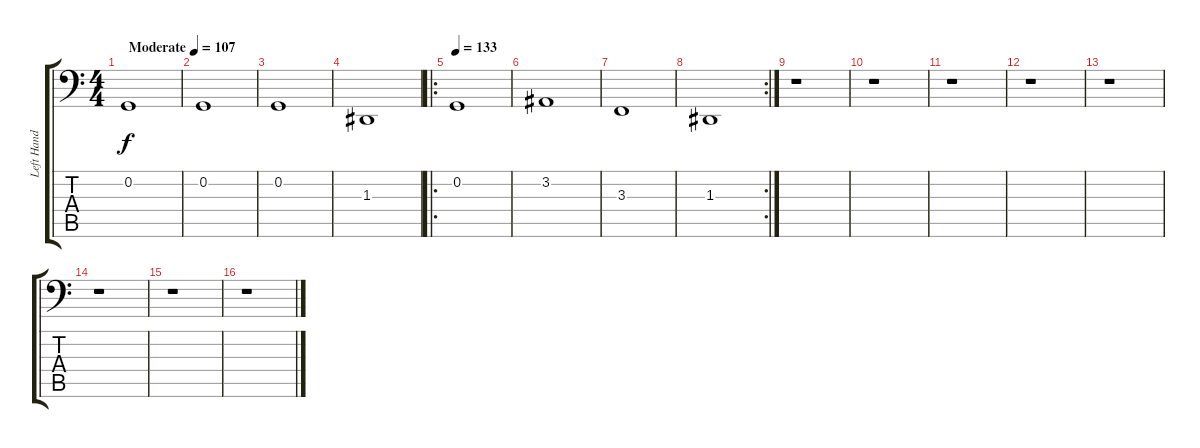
\track ("Left Hand" "Left Hand") {instrument acousticgrandpiano}
\staff {score tabs}
\tuning (C3 G2 D2 A1 E1 B0) {hide}
\ts (4 4)
\tempo (107 "Moderate")
\clef f4
\ks c
0.2.1{dy f instrument acousticgrandpiano} |
0.2.1 |
0.2.1 |
1.3.1 |
\ro
\tempo 133
0.2.1 |
3.2.1 |
3.3.1 |
\rc 2
1.3.1 |
r.1 |
r.1 |
r.1 |
r.1 |
r.1 |
r.1 |
r.1 |
r.1
